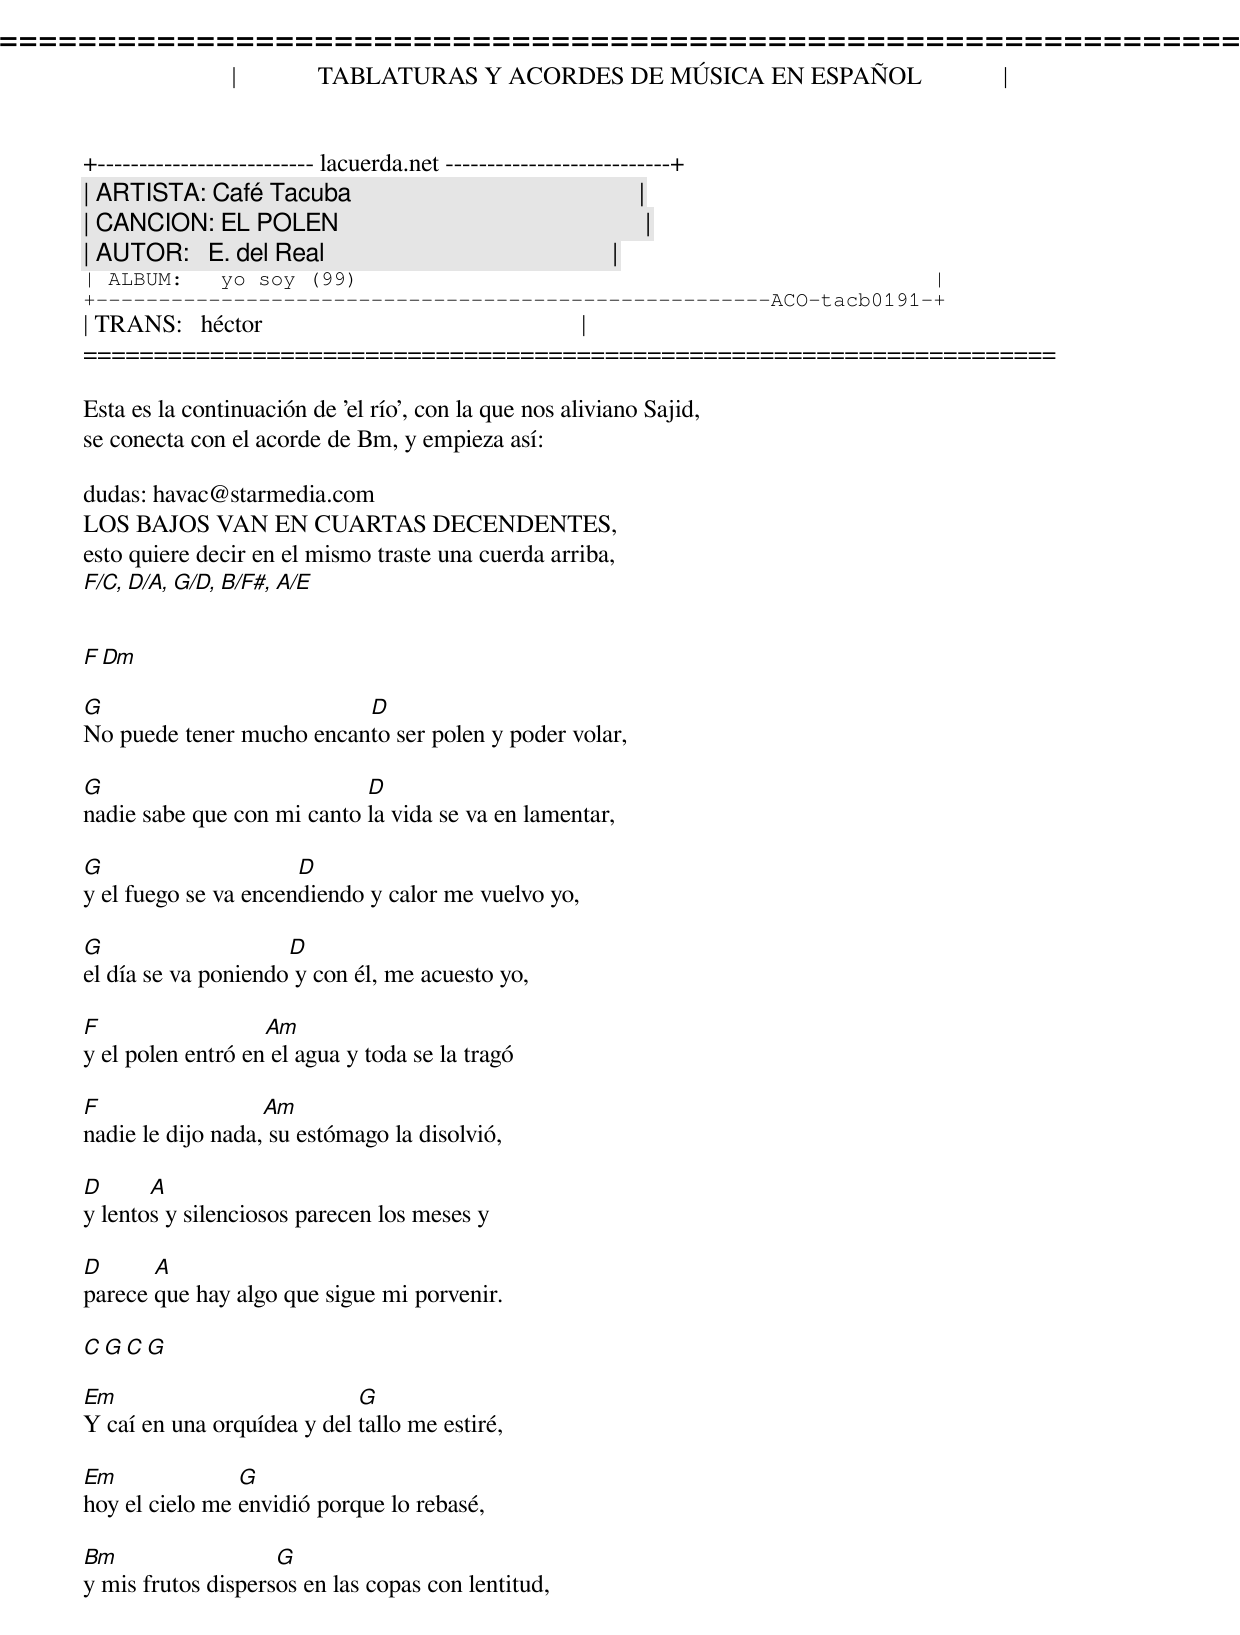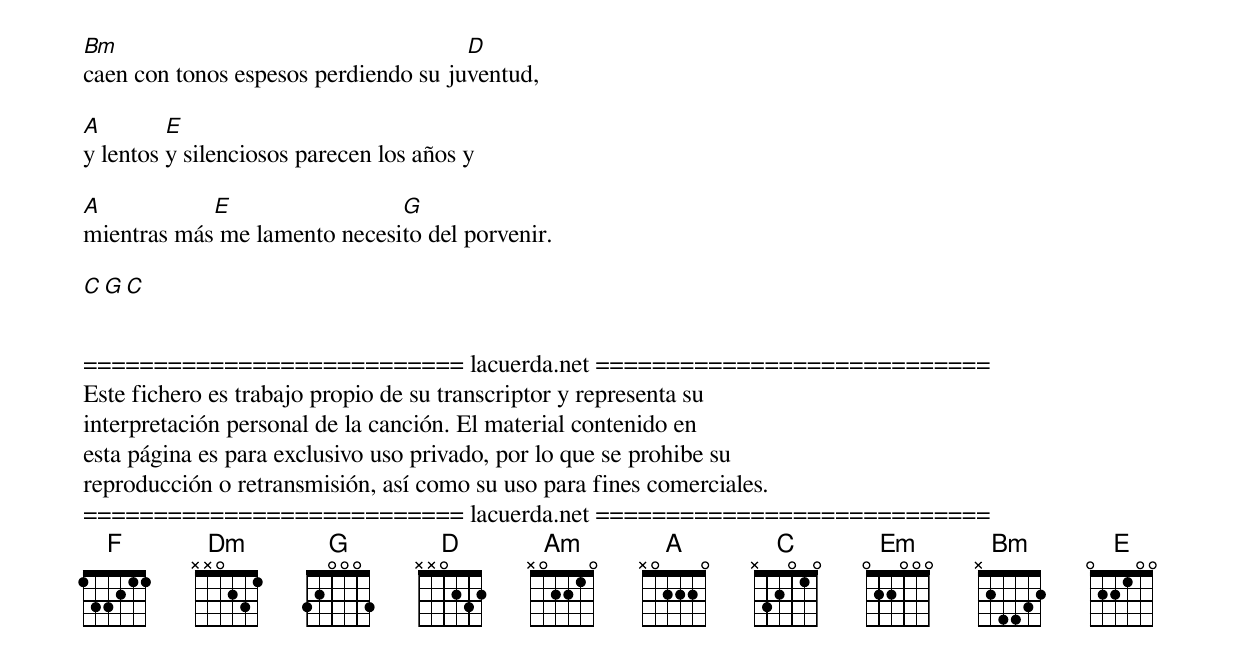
=====================================================================
|             TABLATURAS Y ACORDES DE MÚSICA EN ESPAÑOL             |
+-------------------------- lacuerda.net ---------------------------+
| ARTISTA: Café Tacuba                                              |
| CANCION: EL POLEN                                                 |
| AUTOR:   E. del Real                                              |
| ALBUM:   yo soy (99)                                              |
+------------------------------------------------------ACO-tacb0191-+
| TRANS:   héctor                                                   |
=====================================================================

Esta es la continuación de 'el río', con la que nos aliviano Sajid,
se conecta con el acorde de Bm, y empieza así:

dudas: havac@starmedia.com
LOS BAJOS VAN EN CUARTAS DECENDENTES,
esto quiere decir en el mismo traste una cuerda arriba,
F/C, D/A, G/D, B/F#, A/E


F  Dm

G                         D
No puede tener mucho encanto ser polen y poder volar,

G                           D
nadie sabe que con mi canto la vida se va en lamentar,

G                     D
y el fuego se va encendiendo y calor me vuelvo yo,

G                    D
el día se va poniendo y con él, me acuesto yo,

F                  Am
y el polen entró en el agua y toda se la tragó

F                  Am
nadie le dijo nada, su estómago la disolvió,

D      A
y lentos y silenciosos parecen los meses y

D      A
parece que hay algo que sigue mi porvenir.

C G C G

Em                          G
Y caí en una orquídea y del tallo me estiré,

Em              G
hoy el cielo me envidió porque lo rebasé,

Bm                  G
y mis frutos dispersos en las copas con lentitud,

Bm                                    D
caen con tonos espesos perdiendo su juventud,

A        E
y lentos y silenciosos parecen los años y

A           E                 G
mientras más me lamento necesito del porvenir.

C      G       C


=========================== lacuerda.net ============================
Este fichero es trabajo propio de su transcriptor y representa su
interpretación personal de la canción. El material contenido en
esta página es para exclusivo uso privado, por lo que se prohibe su
reproducción o retransmisión, así como su uso para fines comerciales.
=========================== lacuerda.net ============================
